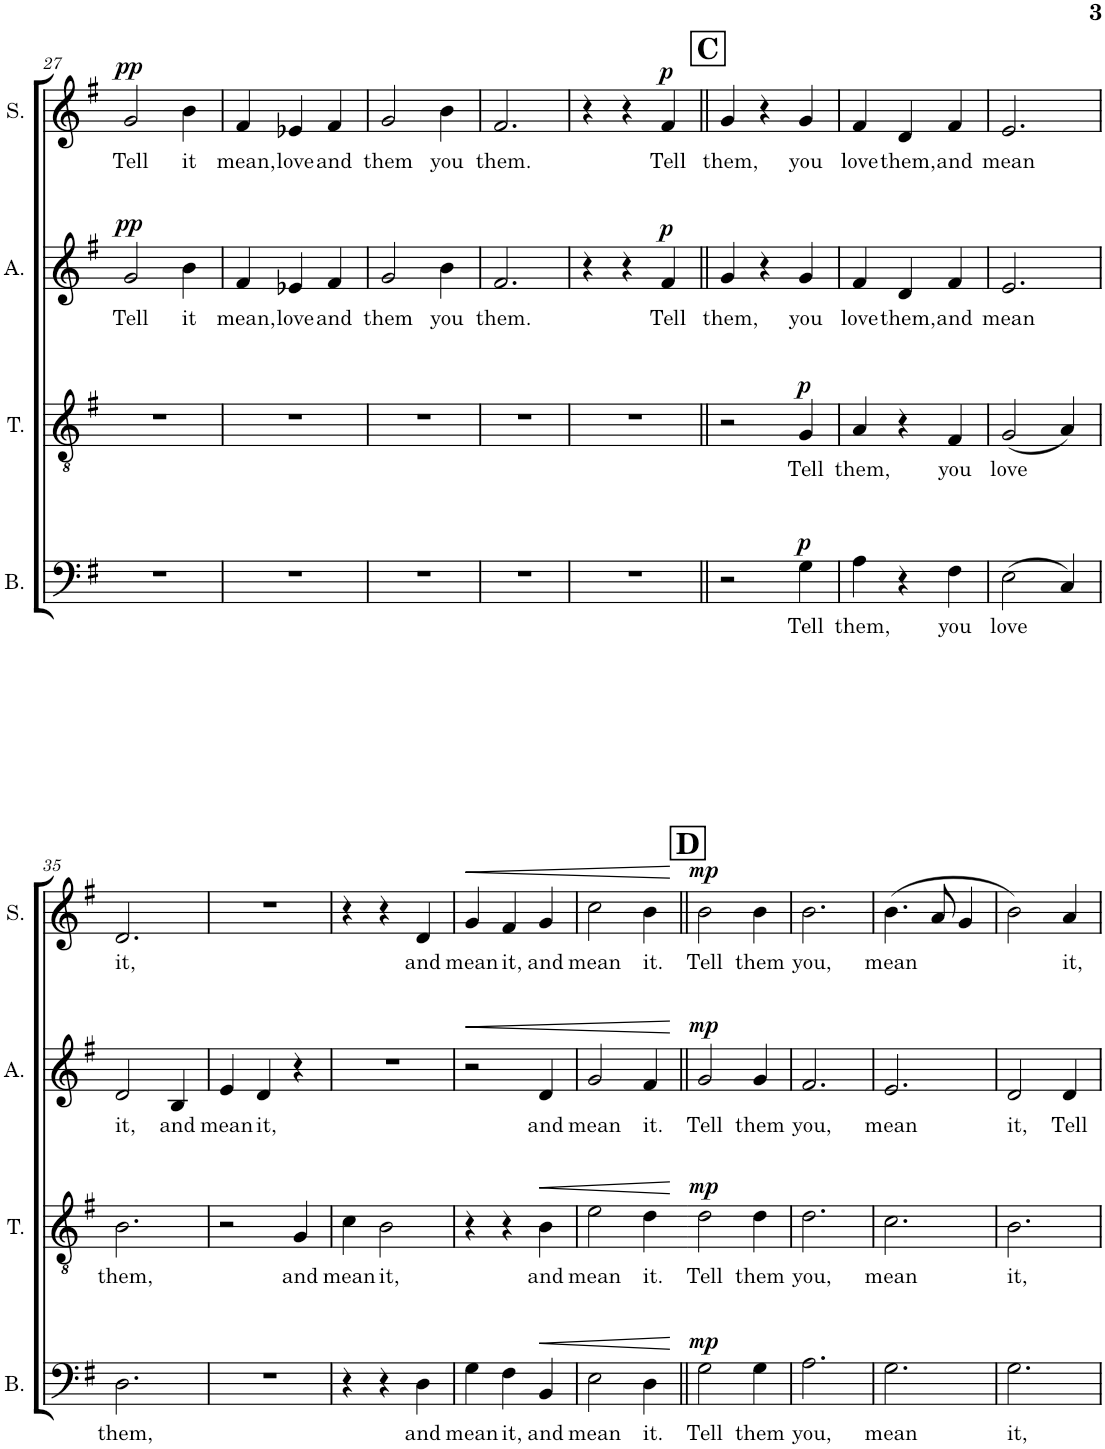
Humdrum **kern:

**kern	**text	**dynam	**kern	**text	**dynam	**kern	**text	**dynam	**kern	**text	**dynam
*part4	*part4	*part4	*part3	*part3	*part3	*part2	*part2	*part2	*part1	*part1	*part1
*staff4	*staff4	*staff4	*staff3	*staff3	*staff3	*staff2	*staff2	*staff2	*staff1	*staff1	*staff1
*I"Bass	*	*	*I"Tenor	*	*	*I"Alto	*	*	*I"Soprano	*	*
*I'B.	*	*	*I'T.	*	*	*I'A.	*	*	*I'S.	*	*
!!LO:PB:g=z
*clefF4	*	*	*clefGv2	*	*	*clefG2	*	*	*clefG2	*	*
*k[f#]	*	*	*k[f#]	*	*	*k[f#]	*	*	*k[f#]	*	*
*M3/4	*	*	*M3/4	*	*	*M3/4	*	*	*M3/4	*	*
=27	=27	=27	=27	=27	=27	=27	=27	=27	=27	=27	=27
!	!	!	!	!	!	!	!LO:LY:b	!LO:DY:a	!	!LO:LY:b	!LO:DY:a
2.r	.	.	2.r	.	.	2g/	Tell	pp	2g/	Tell	pp
!	!	!	!	!	!	!	!LO:LY:b	!	!	!LO:LY:b	!
.	.	.	.	.	.	4b\	it	.	4b\	it	.
=28	=28	=28	=28	=28	=28	=28	=28	=28	=28	=28	=28
!	!	!	!	!	!	!	!LO:LY:b	!	!	!LO:LY:b	!
2.r	.	.	2.r	.	.	4f#/	mean,	.	4f#/	mean,	.
!	!	!	!	!	!	!	!LO:LY:b	!	!	!LO:LY:b	!
.	.	.	.	.	.	4e-X/	love	.	4e-X/	love	.
!	!	!	!	!	!	!	!LO:LY:b	!	!	!LO:LY:b	!
.	.	.	.	.	.	4f#/	and	.	4f#/	and	.
=29	=29	=29	=29	=29	=29	=29	=29	=29	=29	=29	=29
!	!	!	!	!	!	!	!LO:LY:b	!	!	!LO:LY:b	!
2.r	.	.	2.r	.	.	2g/	them	.	2g/	them	.
!	!	!	!	!	!	!	!LO:LY:b	!	!	!LO:LY:b	!
.	.	.	.	.	.	4b\	you	.	4b\	you	.
=30	=30	=30	=30	=30	=30	=30	=30	=30	=30	=30	=30
!	!	!	!	!	!	!	!LO:LY:b	!	!	!LO:LY:b	!
2.r	.	.	2.r	.	.	2.f#/	them.	.	2.f#/	them.	.
=31	=31	=31	=31	=31	=31	=31	=31	=31	=31	=31	=31
2.r	.	.	2.r	.	.	4r	.	.	4r	.	.
.	.	.	.	.	.	4r	.	.	4r	.	.
!	!	!	!	!	!	!	!LO:LY:b	!LO:DY:a	!	!LO:LY:b	!LO:DY:a
.	.	.	.	.	.	4f#/	Tell	p	4f#/	Tell	p
!!LO:REH:place=s1:a:B:cj:fs=14:t=C
=32||	=32||	=32||	=32||	=32||	=32||	=32||	=32||	=32||	=32||	=32||	=32||
!	!	!	!	!	!	!	!LO:LY:b	!	!	!LO:LY:b	!
2r	.	.	2r	.	.	4g/	them,	.	4g/	them,	.
.	.	.	.	.	.	4r	.	.	4r	.	.
!	!LO:LY:b	!LO:DY:a	!	!LO:LY:b	!LO:DY:a	!	!LO:LY:b	!	!	!LO:LY:b	!
4G\	Tell	p	4G/	Tell	p	4g/	you	.	4g/	you	.
=33	=33	=33	=33	=33	=33	=33	=33	=33	=33	=33	=33
!	!LO:LY:b	!	!	!LO:LY:b	!	!	!LO:LY:b	!	!	!LO:LY:b	!
4A\	them,	.	4A/	them,	.	4f#/	love	.	4f#/	love	.
!	!	!	!	!	!	!	!LO:LY:b	!	!	!LO:LY:b	!
4r	.	.	4r	.	.	4d/	them,	.	4d/	them,	.
!	!LO:LY:b	!	!	!LO:LY:b	!	!	!LO:LY:b	!	!	!LO:LY:b	!
4F#\	you	.	4F#/	you	.	4f#/	and	.	4f#/	and	.
=34	=34	=34	=34	=34	=34	=34	=34	=34	=34	=34	=34
!	!LO:LY:b	!	!	!LO:LY:b	!	!	!LO:LY:b	!	!	!LO:LY:b	!
(2E\	love	.	(2G/	love	.	2.e/	mean	.	2.e/	mean	.
4C/)	.	.	4A/)	.	.	.	.	.	.	.	.
!!LO:LB:g=z
=35	=35	=35	=35	=35	=35	=35	=35	=35	=35	=35	=35
!	!LO:LY:b	!	!	!LO:LY:b	!	!	!LO:LY:b	!	!	!LO:LY:b	!
2.D\	them,	.	2.B\	them,	.	2d/	it,	.	2.d/	it,	.
!	!	!	!	!	!	!	!LO:LY:b	!	!	!	!
.	.	.	.	.	.	4B/	and	.	.	.	.
=36	=36	=36	=36	=36	=36	=36	=36	=36	=36	=36	=36
!	!	!	!	!	!	!	!LO:LY:b	!	!	!	!
2.r	.	.	2r	.	.	4e/	mean	.	2.r	.	.
!	!	!	!	!	!	!	!LO:LY:b	!	!	!	!
.	.	.	.	.	.	4d/	it,	.	.	.	.
!	!	!	!	!LO:LY:b	!	!	!	!	!	!	!
.	.	.	4G/	and	.	4r	.	.	.	.	.
=37	=37	=37	=37	=37	=37	=37	=37	=37	=37	=37	=37
!	!	!	!	!LO:LY:b	!	!	!	!	!	!	!
4r	.	.	4c\	mean	.	2.r	.	.	4r	.	.
!	!	!	!	!LO:LY:b	!	!	!	!	!	!	!
4r	.	.	2B\	it,	.	.	.	.	4r	.	.
!	!LO:LY:b	!	!	!	!	!	!	!	!	!LO:LY:b	!
4D\	and	.	.	.	.	.	.	.	4d/	and	.
=38	=38	=38	=38	=38	=38	=38	=38	=38	=38	=38	=38
!	!LO:LY:b	!	!	!	!	!	!	!LO:HP:b	!	!LO:LY:b	!LO:HP:b
4G\	mean	.	4r	.	.	2r	.	<	4g/	mean	<
!	!LO:LY:b	!	!	!	!	!	!	!	!	!LO:LY:b	!
4F#\	it,	.	4r	.	.	.	.	.	4f#/	it,	.
!	!LO:LY:b	!LO:HP:b	!	!LO:LY:b	!LO:HP:b	!	!LO:LY:b	!	!	!LO:LY:b	!
4BB/	and	<	4B\	and	<	4d/	and	.	4g/	and	.
=39	=39	=39	=39	=39	=39	=39	=39	=39	=39	=39	=39
!	!LO:LY:b	!	!	!LO:LY:b	!	!	!LO:LY:b	!	!	!LO:LY:b	!
2E\	mean	.	2e\	mean	.	2g/	mean	.	2cc\	mean	.
!	!LO:LY:b	!	!	!LO:LY:b	!	!	!LO:LY:b	!	!	!LO:LY:b	!
4D\	it.	.	4d\	it.	.	4f#/	it.	.	4b\	it.	.
.	.	[	.	.	[	.	.	[	.	.	[
!!LO:REH:place=s1:a:B:cj:fs=14:t=D
=40||	=40||	=40||	=40||	=40||	=40||	=40||	=40||	=40||	=40||	=40||	=40||
!	!LO:LY:b	!LO:DY:a	!	!LO:LY:b	!LO:DY:a	!	!LO:LY:b	!LO:DY:a	!	!LO:LY:b	!LO:DY:a
2G\	Tell	mp	2d\	Tell	mp	2g/	Tell	mp	2b\	Tell	mp
!	!LO:LY:b	!	!	!LO:LY:b	!	!	!LO:LY:b	!	!	!LO:LY:b	!
4G\	them	.	4d\	them	.	4g/	them	.	4b\	them	.
=41	=41	=41	=41	=41	=41	=41	=41	=41	=41	=41	=41
!	!LO:LY:b	!	!	!LO:LY:b	!	!	!LO:LY:b	!	!	!LO:LY:b	!
2.A\	you,	.	2.d\	you,	.	2.f#/	you,	.	2.b\	you,	.
=42	=42	=42	=42	=42	=42	=42	=42	=42	=42	=42	=42
!	!LO:LY:b	!	!	!LO:LY:b	!	!	!LO:LY:b	!	!	!LO:LY:b	!
2.G\	mean	.	2.c\	mean	.	2.e/	mean	.	(4.b\	mean	.
.	.	.	.	.	.	.	.	.	8a/	.	.
.	.	.	.	.	.	.	.	.	4g/	.	.
=43	=43	=43	=43	=43	=43	=43	=43	=43	=43	=43	=43
!	!LO:LY:b	!	!	!LO:LY:b	!	!	!LO:LY:b	!	!	!	!
2.G\	it,	.	2.B\	it,	.	2d/	it,	.	2b\)	.	.
!	!	!	!	!	!	!	!LO:LY:b	!	!	!LO:LY:b	!
.	.	.	.	.	.	4d/	Tell	.	4a/	it,	.
=	=	=	=	=	=	=	=	=	=	=	=
*-	*-	*-	*-	*-	*-	*-	*-	*-	*-	*-	*-
